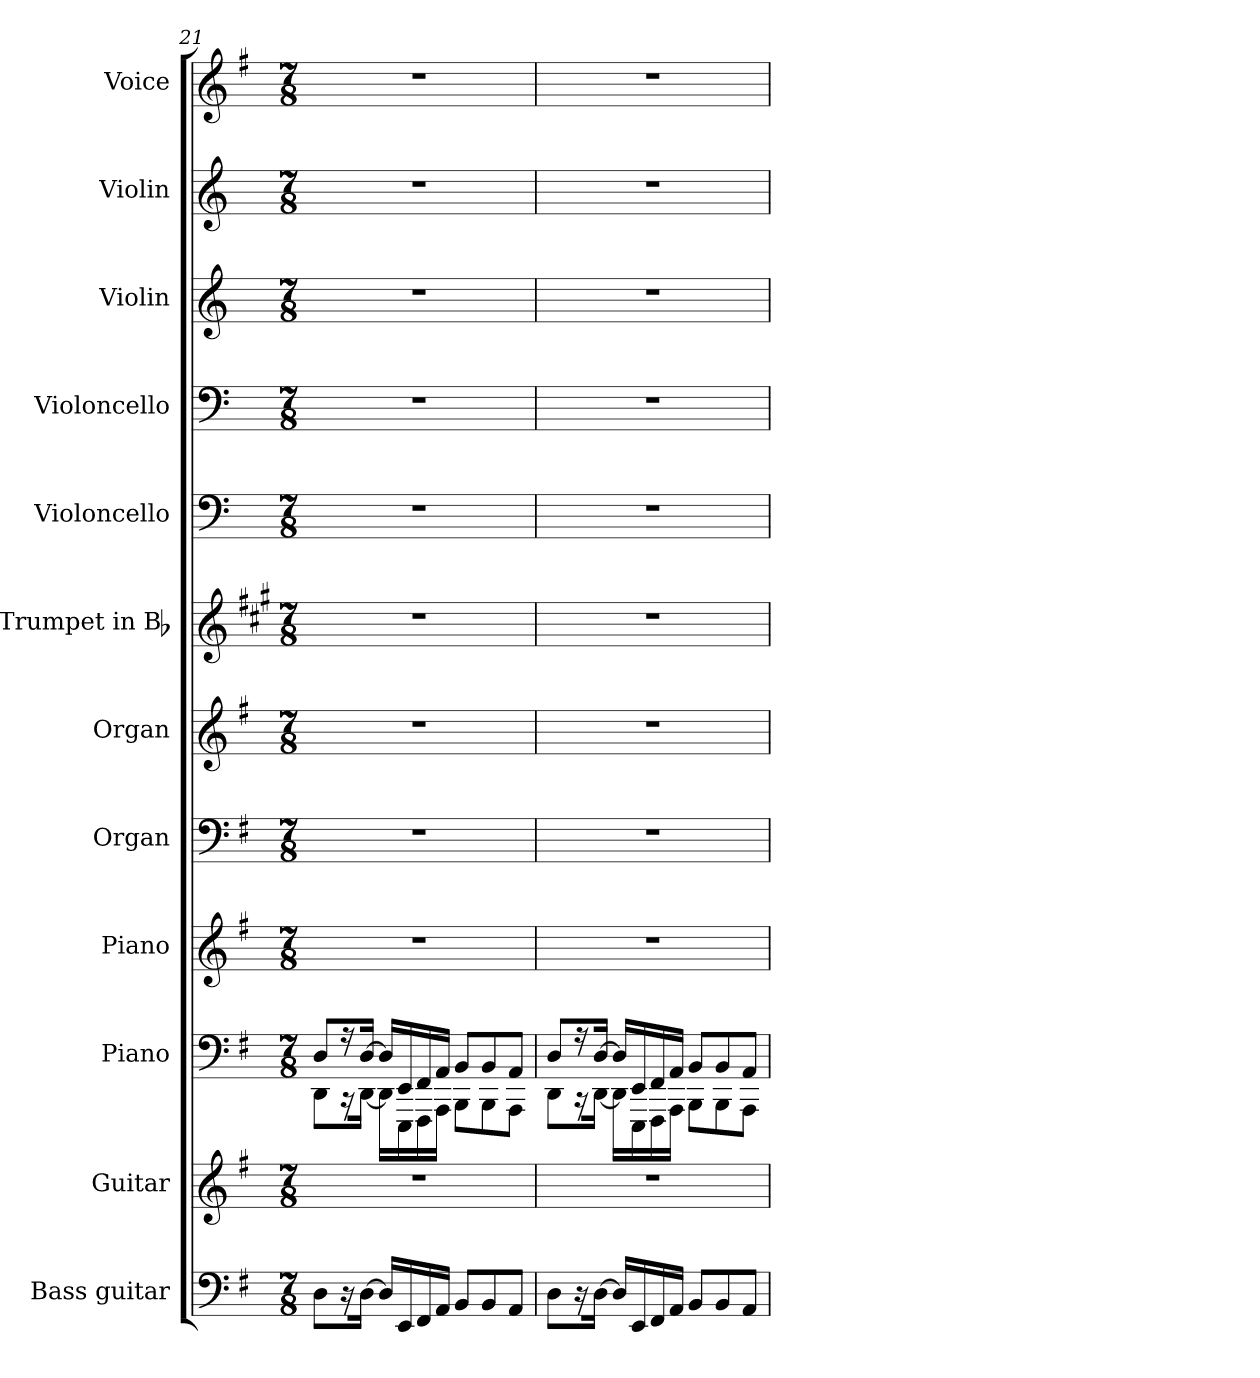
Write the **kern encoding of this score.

**kern	**kern	**kern	**kern	**kern	**kern	**kern	**kern	**kern	**kern	**kern	**kern
*part12	*part11	*part10	*part9	*part8	*part7	*part6	*part5	*part4	*part3	*part2	*part1
*staff12	*staff11	*staff10	*staff9	*staff8	*staff7	*staff6	*staff5	*staff4	*staff3	*staff2	*staff1
*I"Bass guitar	*I"Guitar	*I"Piano	*I"Piano	*I"Organ	*I"Organ	*I"Trumpet in Bb	*I"Violoncello	*I"Violoncello	*I"Violin	*I"Violin	*I"Voice
*I'Bass	*I'Guit.	*I'Pno	*I'Pno	*I'Org.	*I'Org.	*I'Tpt	*I'Vc.	*I'Vc.	*I'Vln	*I'Vln	*I'Voice
*clefF4	*clefG2	*clefF4	*clefG2	*clefF4	*clefG2	*clefG2	*clefF4	*clefF4	*clefG2	*clefG2	*clefG2
*ITrd7c12	*ITrd7c12	*	*	*	*	*ITrd1c2	*	*	*	*	*
*k[f#]	*k[f#]	*k[f#]	*k[f#]	*k[f#]	*k[f#]	*k[f#]	*k[]	*k[]	*k[]	*k[]	*k[f#]
*G:	*G:	*G:	*G:	*G:	*G:	*G:	*C:	*C:	*C:	*C:	*G:
*M7/8	*M7/8	*M7/8	*M7/8	*M7/8	*M7/8	*M7/8	*M7/8	*M7/8	*M7/8	*M7/8	*M7/8
=21	=21	=21	=21	=21	=21	=21	=21	=21	=21	=21	=21
!	!LO:N:vis=1	!	!LO:N:vis=1	!LO:N:vis=1	!LO:N:vis=1	!LO:N:vis=1	!LO:N:vis=1	!LO:N:vis=1	!LO:N:vis=1	!LO:N:vis=1	!LO:N:vis=1
*	*	*^	*	*	*	*	*	*	*	*	*
8DDi\L	2..r	8Di/L	8DDi\L	2..r	2..r	2..r	2..r	2..r	2..r	2..r	2..r	2..r
16r	.	16r	16r	.	.	.	.	.	.	.	.	.
[16DDi\Jk	.	[16Di/Jk	[16DDi\Jk	.	.	.	.	.	.	.	.	.
16DDi/LL]	.	16Di/LL]	16DDi\LL]	.	.	.	.	.	.	.	.	.
16EEEi/	.	16EEi/	16EEEi\	.	.	.	.	.	.	.	.	.
16FFF#i/	.	16FF#i/	16FFF#i\	.	.	.	.	.	.	.	.	.
16AAAi/JJ	.	16AAi/JJ	16AAAi\JJ	.	.	.	.	.	.	.	.	.
8BBBi/L	.	8BBi/L	8BBBi\L	.	.	.	.	.	.	.	.	.
8BBBi/	.	8BBi/	8BBBi\	.	.	.	.	.	.	.	.	.
8AAAi/J	.	8AAi/J	8AAAi\J	.	.	.	.	.	.	.	.	.
=22	=22	=22	=22	=22	=22	=22	=22	=22	=22	=22	=22	=22
!	!LO:N:vis=1	!	!	!LO:N:vis=1	!LO:N:vis=1	!LO:N:vis=1	!LO:N:vis=1	!LO:N:vis=1	!LO:N:vis=1	!LO:N:vis=1	!LO:N:vis=1	!LO:N:vis=1
8DDi\L	2..r	8Di/L	8DDi\L	2..r	2..r	2..r	2..r	2..r	2..r	2..r	2..r	2..r
16r	.	16r	16r	.	.	.	.	.	.	.	.	.
[16DDi\Jk	.	[16Di/Jk	[16DDi\Jk	.	.	.	.	.	.	.	.	.
16DDi/LL]	.	16Di/LL]	16DDi\LL]	.	.	.	.	.	.	.	.	.
16EEEi/	.	16EEi/	16EEEi\	.	.	.	.	.	.	.	.	.
16FFF#i/	.	16FF#i/	16FFF#i\	.	.	.	.	.	.	.	.	.
16AAAi/JJ	.	16AAi/JJ	16AAAi\JJ	.	.	.	.	.	.	.	.	.
8BBBi/L	.	8BBi/L	8BBBi\L	.	.	.	.	.	.	.	.	.
8BBBi/	.	8BBi/	8BBBi\	.	.	.	.	.	.	.	.	.
8AAAi/J	.	8AAi/J	8AAAi\J	.	.	.	.	.	.	.	.	.
*	*	*v	*v	*	*	*	*	*	*	*	*	*
=	=	=	=	=	=	=	=	=	=	=	=
*-	*-	*-	*-	*-	*-	*-	*-	*-	*-	*-	*-
